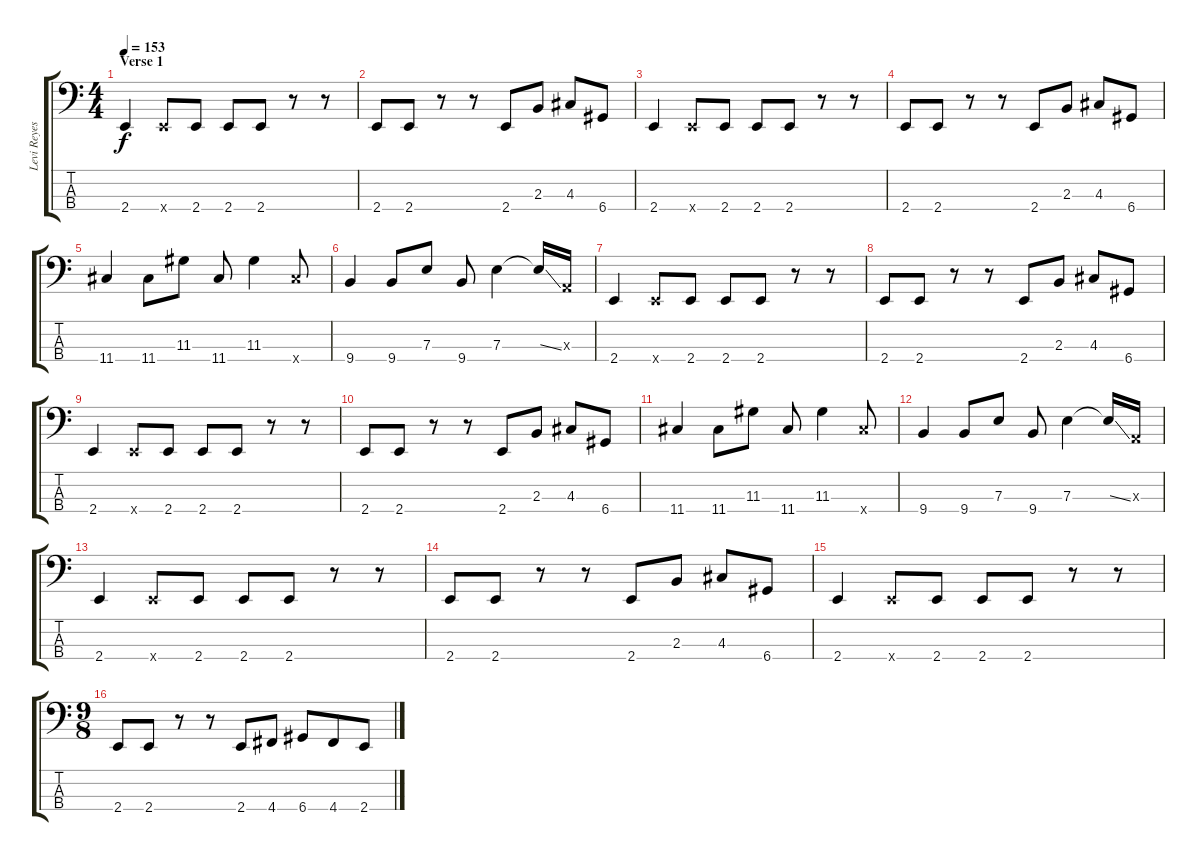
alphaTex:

\track ("Levi Reyes" "Levi Reyes") {instrument electricbassfinger}
\staff {score tabs}
\tuning (G2 D2 A1 D1) {hide}
\ts (4 4)
\section ("" "Verse 1")
\tempo 153
\clef f4
\ks c
2.4.4{dy f} 2.4{x}.8 2.4.8 2.4.8 2.4.8 r.8 r.8 |
2.4.8 2.4.8 r.8 r.8 2.4.8 2.3.8 4.3.8 6.4.8 |
2.4.4 2.4{x}.8 2.4.8 2.4.8 2.4.8 r.8 r.8 |
2.4.8 2.4.8 r.8 r.8 2.4.8 2.3.8 4.3.8 6.4.8 |
11.4.4 11.4.8 11.3.8 11.4.8 11.3.4 11.4{x}.8 |
9.4.4 9.4.8 7.3.8 9.4.8 7.3.4 7.3{ss t}.16 0.3{x}.16 |
2.4.4 2.4{x}.8 2.4.8 2.4.8 2.4.8 r.8 r.8 |
2.4.8 2.4.8 r.8 r.8 2.4.8 2.3.8 4.3.8 6.4.8 |
2.4.4 2.4{x}.8 2.4.8 2.4.8 2.4.8 r.8 r.8 |
2.4.8 2.4.8 r.8 r.8 2.4.8 2.3.8 4.3.8 6.4.8 |
11.4.4 11.4.8 11.3.8 11.4.8 11.3.4 11.4{x}.8 |
9.4.4 9.4.8 7.3.8 9.4.8 7.3.4 7.3{ss t}.16 0.3{x}.16 |
2.4.4 2.4{x}.8 2.4.8 2.4.8 2.4.8 r.8 r.8 |
2.4.8 2.4.8 r.8 r.8 2.4.8 2.3.8 4.3.8 6.4.8 |
2.4.4 2.4{x}.8 2.4.8 2.4.8 2.4.8 r.8 r.8 |
\ts (9 8)
2.4.8 2.4.8 r.8 r.8 2.4.8 4.4.8 6.4.8 4.4.8 2.4.8
